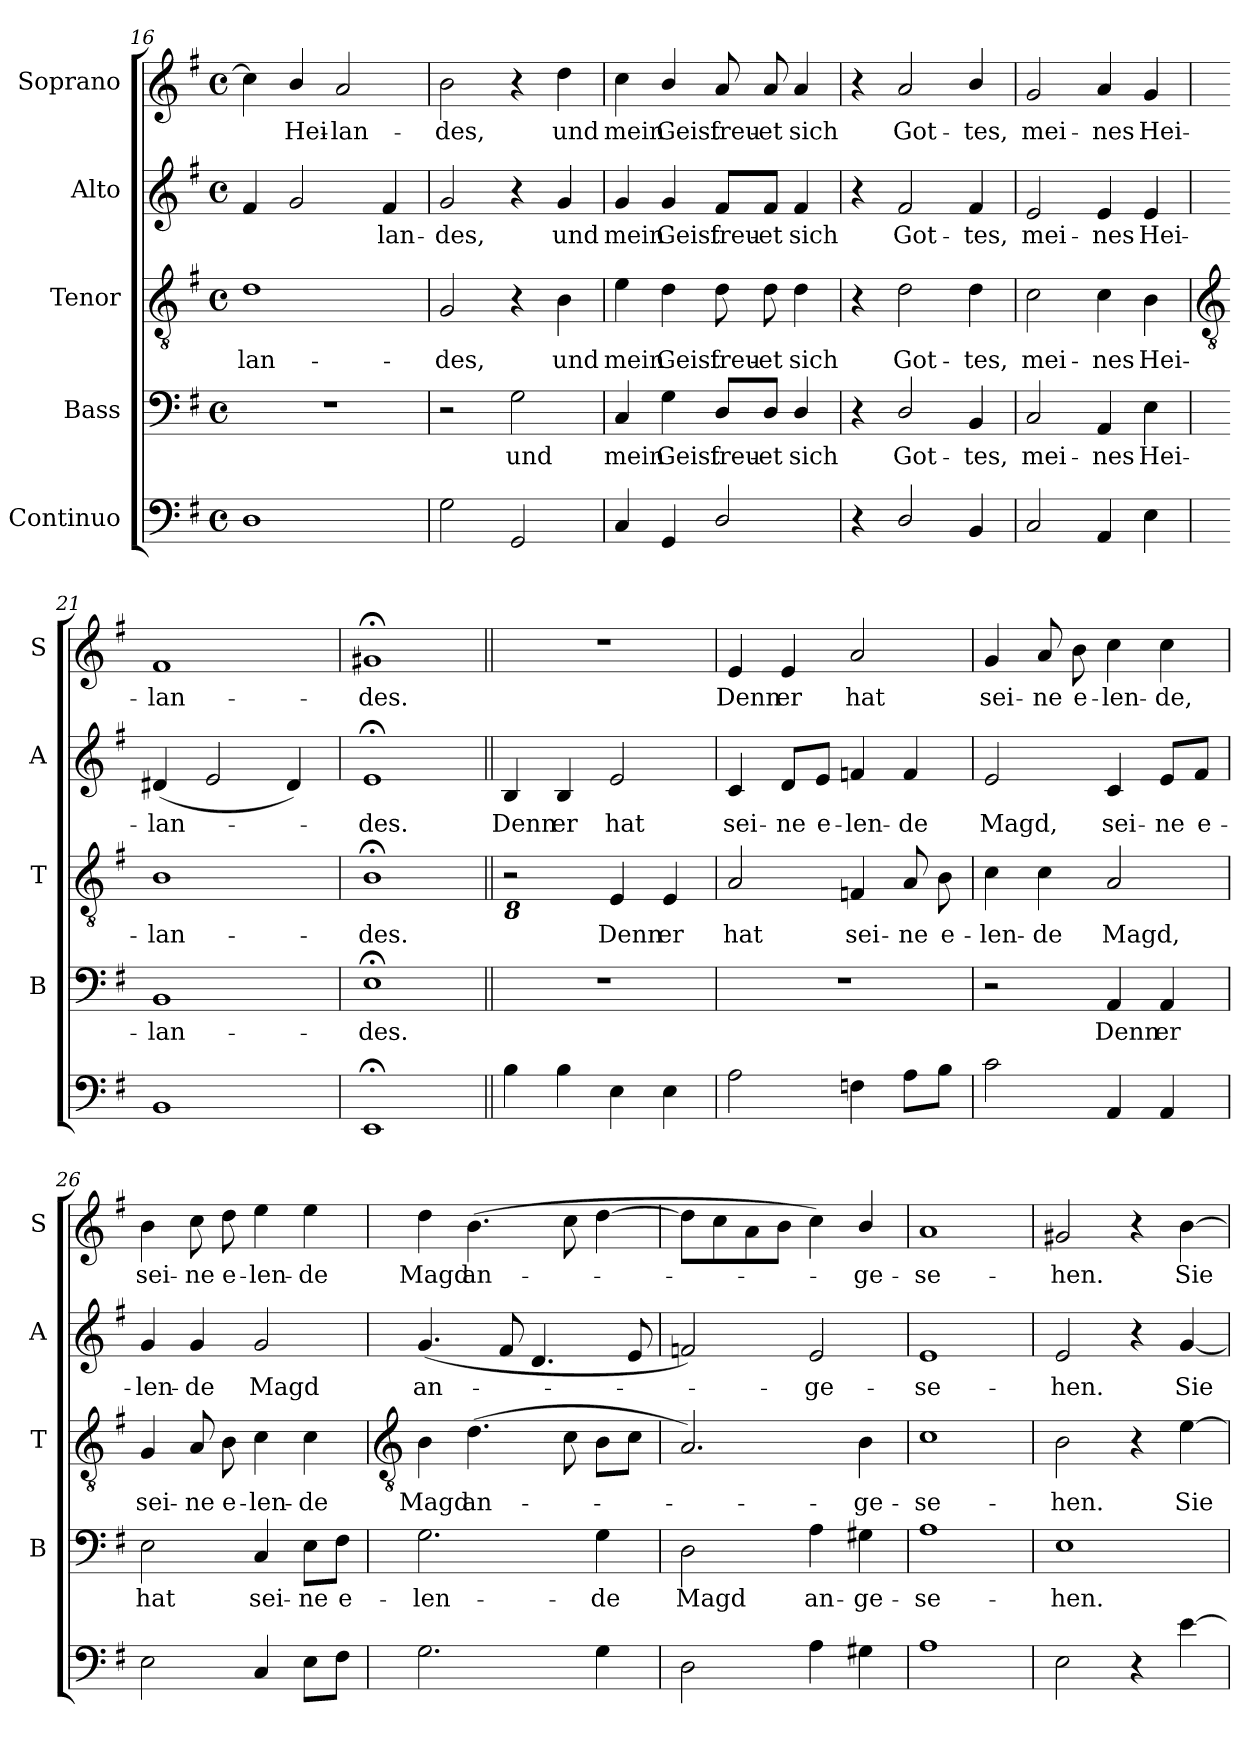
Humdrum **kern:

**kern	**kern	**text	**kern	**text	**kern	**text	**kern	**text
*part5	*part4	*part4	*part3	*part3	*part2	*part2	*part1	*part1
*staff5	*staff4	*staff4	*staff3	*staff3	*staff2	*staff2	*staff1	*staff1
*I"Continuo	*I"Bass	*	*I"Tenor	*	*I"Alto	*	*I"Soprano	*
*	*I'B	*	*I'T	*	*I'A	*	*I'S	*
*clefF4	*clefF4	*	*clefGv2	*	*clefG2	*	*clefG2	*
*k[f#]	*k[f#]	*	*k[f#]	*	*k[f#]	*	*k[f#]	*
*G:	*G:	*	*G:	*	*G:	*	*G:	*
*M4/4	*M4/4	*	*M4/4	*	*M4/4	*	*M4/4	*
*met(c)	*met(c)	*	*met(c)	*	*met(c)	*	*met(c)	*
=16	=16	=16	=16	=16	=16	=16	=16	=16
!	!	!	!	!LO:LY:b	!	!	!	!
1D	1r	.	1d	lan-	4f#	.	4cc]	.
!	!	!	!	!	!	!	!	!LO:LY:b
.	.	.	.	.	2g	.	4b/	Hei-
!	!	!	!	!	!	!	!	!LO:LY:b
.	.	.	.	.	.	.	2a	-lan-
!	!	!	!	!	!	!LO:LY:b	!	!
.	.	.	.	.	4f#	lan-	.	.
=17	=17	=17	=17	=17	=17	=17	=17	=17
!	!	!	!	!LO:LY:b	!	!LO:LY:b	!	!LO:LY:b
2G	2r	.	2G	-des,	2g	-des,	2b	-des,
!	!	!LO:LY:b	!	!	!	!	!	!
2GG	2G	und	4r	.	4r	.	4r	.
!	!	!	!	!LO:LY:b	!	!LO:LY:b	!	!LO:LY:b
.	.	.	4B	und	4g	und	4dd	und
=18	=18	=18	=18	=18	=18	=18	=18	=18
!	!	!LO:LY:b	!	!LO:LY:b	!	!LO:LY:b	!	!LO:LY:b
4C	4C	mein	4e	mein	4g	mein	4cc	mein
!	!	!LO:LY:b	!	!LO:LY:b	!	!LO:LY:b	!	!LO:LY:b
4GG	4G	Geist	4d	Geist	4g	Geist	4b/	Geist
!	!	!LO:LY:b	!	!LO:LY:b	!	!LO:LY:b	!	!LO:LY:b
2D/	8D/L	freu-	8d	freu-	8f#/L	freu-	8a	freu-
!	!	!LO:LY:b	!	!LO:LY:b	!	!LO:LY:b	!	!LO:LY:b
.	8D/J	-et	8d	-et	8f#/J	-et	8a	-et
!	!	!LO:LY:b	!	!LO:LY:b	!	!LO:LY:b	!	!LO:LY:b
.	4D/	sich	4d	sich	4f#	sich	4a	sich
=19	=19	=19	=19	=19	=19	=19	=19	=19
4r	4r	.	4r	.	4r	.	4r	.
!	!	!LO:LY:b	!	!LO:LY:b	!	!LO:LY:b	!	!LO:LY:b
2D/	2D/	Got-	2d	Got-	2f#	Got-	2a	Got-
!	!	!LO:LY:b	!	!LO:LY:b	!	!LO:LY:b	!	!LO:LY:b
4BB	4BB	-tes,	4d	-tes,	4f#	-tes,	4b/	-tes,
=20	=20	=20	=20	=20	=20	=20	=20	=20
!	!	!LO:LY:b	!	!LO:LY:b	!	!LO:LY:b	!	!LO:LY:b
2C	2C	mei-	2c	mei-	2e	mei-	2g	mei-
!	!	!LO:LY:b	!	!LO:LY:b	!	!LO:LY:b	!	!LO:LY:b
4AA	4AA	-nes	4c	-nes	4e	-nes	4a	-nes
!	!	!LO:LY:b	!	!LO:LY:b	!	!LO:LY:b	!	!LO:LY:b
4E	4E	Hei-	4B	Hei-	4e	Hei-	4g	Hei-
!!LO:LB:g=z
=21	=21	=21	=21	=21	=21	=21	=21	=21
*	*	*	*clefGv2	*	*	*	*	*
!	!	!LO:LY:b	!	!LO:LY:b	!	!LO:LY:b	!	!LO:LY:b
1BB	1BB	-lan-	1B	-lan-	(<4d#X	-lan-	1f#	-lan-
.	.	.	.	.	2e	.	.	.
.	.	.	.	.	4d#)	.	.	.
=22	=22	=22	=22	=22	=22	=22	=22	=22
!	!	!LO:LY:b	!	!LO:LY:b	!	!LO:LY:b	!	!LO:LY:b
1EE;<	1E;<	-des.	1B;<	-des.	1e;<	des.	1g#X;<	-des.
=23||	=23||	=23||	=23||	=23||	=23||	=23||	=23||	=23||
!	!	!	!LO:TX:b:Bi:t=8	!	!	!	!	!
!	!	!	!	!	!	!LO:LY:b	!	!
4B	1r	.	2r	.	4B	Denn	1r	.
!	!	!	!	!	!	!LO:LY:b	!	!
4B	.	.	.	.	4B	er	.	.
!	!	!	!	!LO:LY:b	!	!LO:LY:b	!	!
4E	.	.	4E	Denn	2e	hat	.	.
!	!	!	!	!LO:LY:b	!	!	!	!
4E	.	.	4E	er	.	.	.	.
=24	=24	=24	=24	=24	=24	=24	=24	=24
!	!	!	!	!LO:LY:b	!	!LO:LY:b	!	!LO:LY:b
2A	1r	.	2A	hat	4c	sei-	4e	Denn
!	!	!	!	!	!	!LO:LY:b	!	!LO:LY:b
.	.	.	.	.	8d/L	-ne	4e	er
!	!	!	!	!	!	!LO:LY:b	!	!
.	.	.	.	.	8e/J	e-	.	.
!	!	!	!	!LO:LY:b	!	!LO:LY:b	!	!LO:LY:b
4Fn	.	.	4Fn	sei-	4fn	-len-	2a	hat
!	!	!	!	!LO:LY:b	!	!LO:LY:b	!	!
8AL	.	.	8A	-ne	4f	-de	.	.
!	!	!	!	!LO:LY:b	!	!	!	!
8BJ	.	.	8B	e-	.	.	.	.
=25	=25	=25	=25	=25	=25	=25	=25	=25
!	!	!	!	!LO:LY:b	!	!LO:LY:b	!	!LO:LY:b
2c	2r	.	4c	-len-	2e	Magd,	4g	sei-
!	!	!	!	!LO:LY:b	!	!	!	!LO:LY:b
.	.	.	4c	-de	.	.	8a	-ne
!	!	!	!	!	!	!	!	!LO:LY:b
.	.	.	.	.	.	.	8b	e-
!	!	!LO:LY:b	!	!LO:LY:b	!	!LO:LY:b	!	!LO:LY:b
4AA	4AA	Denn	2A	Magd,	4c	sei-	4cc	-len-
!	!	!LO:LY:b	!	!	!	!LO:LY:b	!	!LO:LY:b
4AA	4AA	er	.	.	8e/L	-ne	4cc	-de,
!	!	!	!	!	!	!LO:LY:b	!	!
.	.	.	.	.	8f#/J	e-	.	.
=26	=26	=26	=26	=26	=26	=26	=26	=26
!	!	!LO:LY:b	!	!LO:LY:b	!	!LO:LY:b	!	!LO:LY:b
2E	2E	hat	4G	sei-	4g	-len-	4b	sei-
!	!	!	!	!LO:LY:b	!	!LO:LY:b	!	!LO:LY:b
.	.	.	8A	-ne	4g	-de	8cc	-ne
!	!	!	!	!LO:LY:b	!	!	!	!LO:LY:b
.	.	.	8B	e-	.	.	8dd	e-
!	!	!LO:LY:b	!	!LO:LY:b	!	!LO:LY:b	!	!LO:LY:b
4C	4C	sei-	4c	-len-	2g	Magd	4ee	-len-
!	!	!LO:LY:b	!	!LO:LY:b	!	!	!	!LO:LY:b
8EL	8E\L	-ne	4c	-de	.	.	4ee	-de
!	!	!LO:LY:b	!	!	!	!	!	!
8F#J	8F#\J	e-	.	.	.	.	.	.
!!LO:LB:g=z
=27	=27	=27	=27	=27	=27	=27	=27	=27
*	*	*	*clefGv2	*	*	*	*	*
!	!	!LO:LY:b	!	!LO:LY:b	!	!LO:LY:b	!	!LO:LY:b
2.G	2.G	-len-	4B	Magd	(<4.g	an-	4dd	Magd
!	!	!	!	!LO:LY:b	!	!	!	!LO:LY:b
.	.	.	(>4.d	an-	.	.	(>4.b	an-
.	.	.	.	.	8f#	.	.	.
.	.	.	.	.	4.d	.	.	.
.	.	.	8c	.	.	.	8cc	.
!	!	!LO:LY:b	!	!	!	!	!	!
4G	4G	-de	8BL	.	.	.	[4dd	.
.	.	.	8cJ	.	8e	.	.	.
=28	=28	=28	=28	=28	=28	=28	=28	=28
!	!	!LO:LY:b	!	!	!	!	!	!
2D	2D	Magd	2.A)	.	2fn)	.	8ddL]	.
.	.	.	.	.	.	.	8cc	.
.	.	.	.	.	.	.	8a	.
.	.	.	.	.	.	.	8bJ	.
!	!	!LO:LY:b	!	!	!	!LO:LY:b	!	!
4A	4A	an-	.	.	2e	ge-	4cc)	.
!	!	!LO:LY:b	!	!LO:LY:b	!	!	!	!LO:LY:b
4G#X	4G#X	-ge-	4B	ge-	.	.	4b/	ge-
=29	=29	=29	=29	=29	=29	=29	=29	=29
!	!	!LO:LY:b	!	!LO:LY:b	!	!LO:LY:b	!	!LO:LY:b
1A	1A	-se-	1c	-se-	1e	-se-	1a	-se-
=30	=30	=30	=30	=30	=30	=30	=30	=30
!	!	!LO:LY:b	!	!LO:LY:b	!	!LO:LY:b	!	!LO:LY:b
2E	1E	-hen.	2B	-hen.	2e	-hen.	2g#X	-hen.
4r	.	.	4r	.	4r	.	4r	.
!	!	!	!	!LO:LY:b	!	!LO:LY:b	!	!LO:LY:b
[4e	.	.	[4e	Sie-	[4g	Sie-	[4b	Sie-
=	=	=	=	=	=	=	=	=
*-	*-	*-	*-	*-	*-	*-	*-	*-
